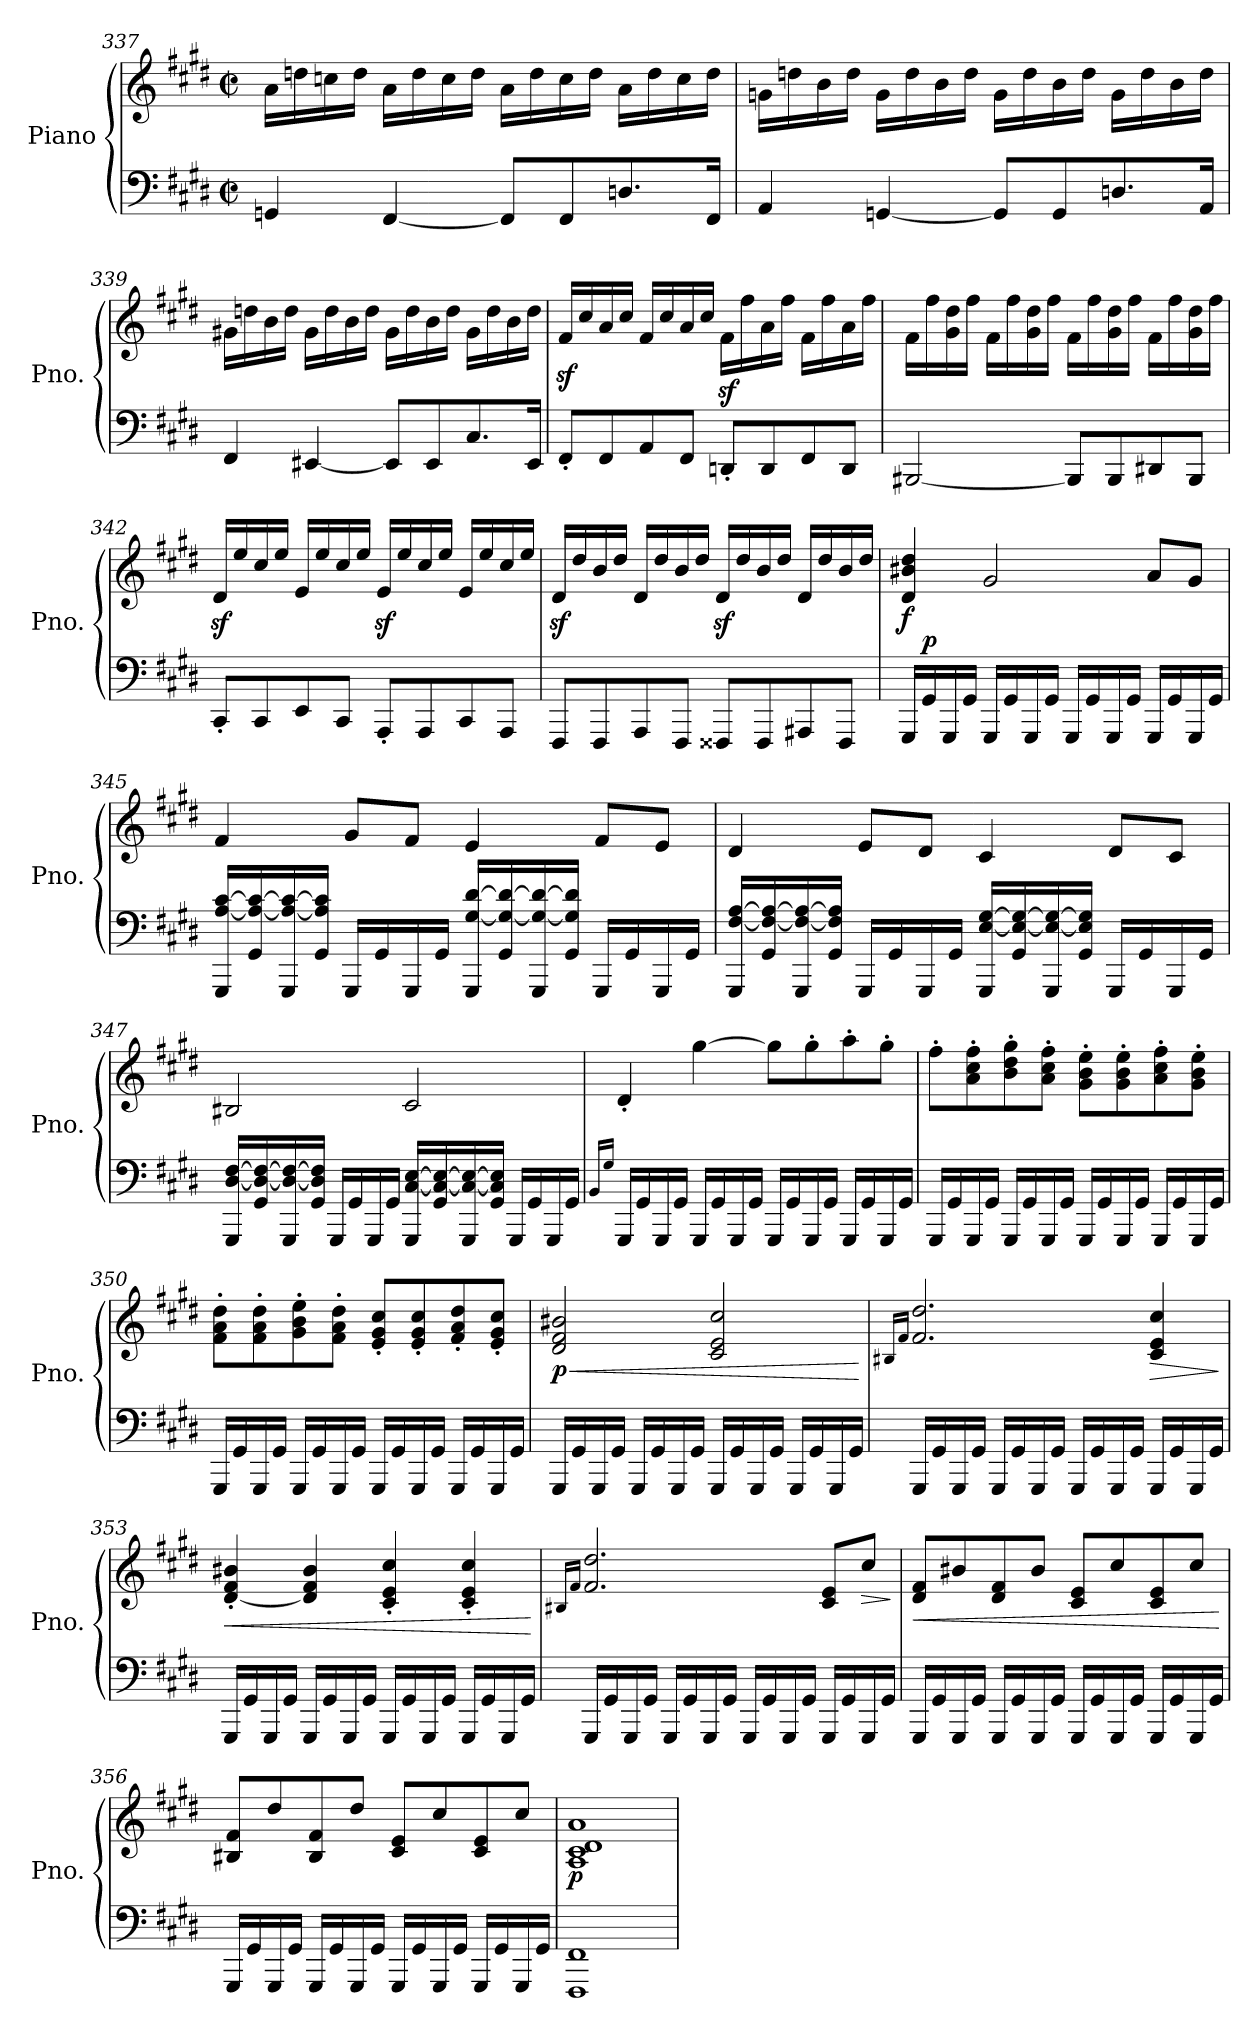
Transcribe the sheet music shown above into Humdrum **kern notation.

**kern	**kern	**dynam
*part1	*part1	*part1
*staff2	*staff1	*staff1/2
*I"Piano	*	*
*I'Pno.	*	*
!!LO:LB:g=z
*clefF4	*clefG2	*
*k[f#c#g#d#]	*k[f#c#g#d#]	*
*M2/2	*M2/2	*
*met(c|)	*met(c|)	*
=337	=337	=337
4GGn/	16a\LL	.
.	16ddn\	.
.	16ccn\	.
.	16dd\JJ	.
[4FF#/	16a\LL	.
.	16dd\	.
.	16cc\	.
.	16dd\JJ	.
8FF#/L]	16a\LL	.
.	16dd\	.
8FF#/	16cc\	.
.	16dd\JJ	.
8.Dn/	16a\LL	.
.	16dd\	.
.	16cc\	.
16FF#/Jk	16dd\JJ	.
=338	=338	=338
4AA/	16gn\LL	.
.	16ddn\	.
.	16b\	.
.	16dd\JJ	.
[4GGn/	16g\LL	.
.	16dd\	.
.	16b\	.
.	16dd\JJ	.
8GG/L]	16g\LL	.
.	16dd\	.
8GG/	16b\	.
.	16dd\JJ	.
8.Dn/	16g\LL	.
.	16dd\	.
.	16b\	.
16AA/Jk	16dd\JJ	.
!!LO:LB:g=z
=339	=339	=339
4FF#/	16g#X\LL	.
.	16ddn\	.
.	16b\	.
.	16dd\JJ	.
[4EE#X/	16g#\LL	.
.	16dd\	.
.	16b\	.
.	16dd\JJ	.
8EE#/L]	16g#\LL	.
.	16dd\	.
8EE#/	16b\	.
.	16dd\JJ	.
8.C#/	16g#\LL	.
.	16dd\	.
.	16b\	.
16EE#/Jk	16dd\JJ	.
=340	=340	=340
8FF#'/L	16f#z</LL	.
.	16cc#/	.
8FF#/	16a/	.
.	16cc#/JJ	.
8AA/	16f#/LL	.
.	16cc#/	.
8FF#/J	16a/	.
.	16cc#/JJ	.
8DDn'/L	16f#z<\LL	.
.	16ff#\	.
8DD/	16a\	.
.	16ff#\JJ	.
8FF#/	16f#\LL	.
.	16ff#\	.
8DD/J	16a\	.
.	16ff#\JJ	.
!!LO:LB:g=z
=341	=341	=341
[2BBB#X/	16f#\LL	.
.	16ff#\	.
.	16g#\ 16dd#\	.
.	16ff#\JJ	.
.	16f#\LL	.
.	16ff#\	.
.	16g#\ 16dd#\	.
.	16ff#\JJ	.
8BBB#/L]	16f#\LL	.
.	16ff#\	.
8BBB#/	16g#\ 16dd#\	.
.	16ff#\JJ	.
8DD#X/	16f#\LL	.
.	16ff#\	.
8BBB#/J	16g#\ 16dd#\	.
.	16ff#\JJ	.
=342	=342	=342
8CC#'/L	16d#z</LL	.
.	16ee/	.
8CC#/	16cc#/	.
.	16ee/JJ	.
8EE/	16e/LL	.
.	16ee/	.
8CC#/J	16cc#/	.
.	16ee/JJ	.
8AAA'/L	16ez</LL	.
.	16ee/	.
8AAA/	16cc#/	.
.	16ee/JJ	.
8CC#/	16e/LL	.
.	16ee/	.
8AAA/J	16cc#/	.
.	16ee/JJ	.
!!LO:LB:g=z
=343	=343	=343
8FFF#/L	16d#z</LL	.
.	16dd#/	.
8FFF#/	16b/	.
.	16dd#/JJ	.
8AAA/	16d#/LL	.
.	16dd#/	.
8FFF#/J	16b/	.
.	16dd#/JJ	.
8FFF##X/L	16d#z</LL	.
.	16dd#/	.
8FFF##/	16b/	.
.	16dd#/JJ	.
8AAA#X/	16d#/LL	.
.	16dd#/	.
8FFF##/J	16b/	.
.	16dd#/JJ	.
=344	=344	=344
!	!	!LO:DY:b
16GGG#/LL	4d#/ 4b#X/ 4dd#/	f
!	!	!LO:DY:a=2
16GG#/	.	p
16GGG#/	.	.
16GG#/JJ	.	.
16GGG#/LL	2g#/	.
16GG#/	.	.
16GGG#/	.	.
16GG#/JJ	.	.
16GGG#/LL	.	.
16GG#/	.	.
16GGG#/	.	.
16GG#/JJ	.	.
16GGG#/LL	8a/L	.
16GG#/	.	.
16GGG#/	8g#/J	.
16GG#/JJ	.	.
!!LO:LB:g=z
=345	=345	=345
16GGG#/ [16A/ [16c#/LL	4f#/	.
16GG#/ 16A/_ 16c#/_	.	.
16GGG#/ 16A/_ 16c#/_	.	.
16GG#/ 16A/] 16c#/]JJ	.	.
16GGG#/LL	8g#/L	.
16GG#/	.	.
16GGG#/	8f#/J	.
16GG#/JJ	.	.
16GGG#/ [16G#/ [16d#/LL	4e/	.
16GG#/ 16G#/_ 16d#/_	.	.
16GGG#/ 16G#/_ 16d#/_	.	.
16GG#/ 16G#/] 16d#/]JJ	.	.
16GGG#/LL	8f#/L	.
16GG#/	.	.
16GGG#/	8e/J	.
16GG#/JJ	.	.
=346	=346	=346
16GGG#/ [16F#/ [16A/LL	4d#/	.
16GG#/ 16F#/_ 16A/_	.	.
16GGG#/ 16F#/_ 16A/_	.	.
16GG#/ 16F#/] 16A/]JJ	.	.
16GGG#/LL	8e/L	.
16GG#/	.	.
16GGG#/	8d#/J	.
16GG#/JJ	.	.
16GGG#/ [16E/ [16G#/LL	4c#/	.
16GG#/ 16E/_ 16G#/_	.	.
16GGG#/ 16E/_ 16G#/_	.	.
16GG#/ 16E/] 16G#/]JJ	.	.
16GGG#/LL	8d#/L	.
16GG#/	.	.
16GGG#/	8c#/J	.
16GG#/JJ	.	.
!!LO:PB:g=z
=347	=347	=347
16GGG#/ [16D#/ [16F#/LL	2B#X/	.
16GG#/ 16D#/_ 16F#/_	.	.
16GGG#/ 16D#/_ 16F#/_	.	.
16GG#/ 16D#/] 16F#/]JJ	.	.
16GGG#/LL	.	.
16GG#/	.	.
16GGG#/	.	.
16GG#/JJ	.	.
16GGG#/ [16C#/ [16E/LL	2c#/	.
16GG#/ 16C#/_ 16E/_	.	.
16GGG#/ 16C#/_ 16E/_	.	.
16GG#/ 16C#/] 16E/]JJ	.	.
16GGG#/LL	.	.
16GG#/	.	.
16GGG#/	.	.
16GG#/JJ	.	.
=348	=348	=348
16qBB/LL	.	.
16qG#/JJ	.	.
16GGG#/LL	4d#'/	.
16GG#/	.	.
16GGG#/	.	.
16GG#/JJ	.	.
16GGG#/LL	[4gg#\	.
16GG#/	.	.
16GGG#/	.	.
16GG#/JJ	.	.
16GGG#/LL	8gg#\L]	.
16GG#/	.	.
16GGG#/	8gg#'\	.
16GG#/JJ	.	.
16GGG#/LL	8aa'\	.
16GG#/	.	.
16GGG#/	8gg#'\J	.
16GG#/JJ	.	.
!!LO:LB:g=z
=349	=349	=349
16GGG#/LL	8ff#'\L	.
16GG#/	.	.
16GGG#/	8a\' 8cc#\' 8ff#\'	.
16GG#/JJ	.	.
16GGG#/LL	8b\' 8dd#\' 8gg#\'	.
16GG#/	.	.
16GGG#/	8a\' 8cc#\' 8ff#\'J	.
16GG#/JJ	.	.
16GGG#/LL	8g#\' 8b\' 8ee\'L	.
16GG#/	.	.
16GGG#/	8g#\' 8b\' 8ee\'	.
16GG#/JJ	.	.
16GGG#/LL	8a\' 8cc#\' 8ff#\'	.
16GG#/	.	.
16GGG#/	8g#\' 8b\' 8ee\'J	.
16GG#/JJ	.	.
=350	=350	=350
16GGG#/LL	8f#\' 8a\' 8dd#\'L	.
16GG#/	.	.
16GGG#/	8f#\' 8a\' 8dd#\'	.
16GG#/JJ	.	.
16GGG#/LL	8g#\' 8b\' 8ee\'	.
16GG#/	.	.
16GGG#/	8f#\' 8a\' 8dd#\'J	.
16GG#/JJ	.	.
16GGG#/LL	8e/' 8g#/' 8cc#/'L	.
16GG#/	.	.
16GGG#/	8e/' 8g#/' 8cc#/'	.
16GG#/JJ	.	.
16GGG#/LL	8f#/' 8a/' 8dd#/'	.
16GG#/	.	.
16GGG#/	8e/' 8g#/' 8cc#/'J	.
16GG#/JJ	.	.
!!LO:LB:g=z
=351	=351	=351
!	!	!LO:HP:b
!	!	!LO:DY:n=1:b
16GGG#/LL	2d#/ 2f#/ 2b#X/	< p
16GG#/	.	.
16GGG#/	.	.
16GG#/JJ	.	.
16GGG#/LL	.	.
16GG#/	.	.
16GGG#/	.	.
16GG#/JJ	.	.
16GGG#/LL	2c#/ 2e/ 2cc#/	.
16GG#/	.	.
16GGG#/	.	.
16GG#/JJ	.	.
16GGG#/LL	.	.
16GG#/	.	.
16GGG#/	.	.
16GG#/JJ	.	.
.	.	[
=352	=352	=352
.	16qB#X/LL	.
.	16qf#/JJ	.
16GGG#/LL	2.f#/ 2.dd#/	.
16GG#/	.	.
16GGG#/	.	.
16GG#/JJ	.	.
16GGG#/LL	.	.
16GG#/	.	.
16GGG#/	.	.
16GG#/JJ	.	.
16GGG#/LL	.	.
16GG#/	.	.
16GGG#/	.	.
16GG#/JJ	.	.
!	!	!LO:HP:b
16GGG#/LL	4c#/ 4e/ 4cc#/	>
16GG#/	.	.
16GGG#/	.	.
16GG#/JJ	.	.
.	.	]
!!LO:LB:g=z
=353	=353	=353
!	!	!LO:HP:b
16GGG#/LL	[4d#/' 4f#/' 4b#X/'	<
16GG#/	.	.
16GGG#/	.	.
16GG#/JJ	.	.
16GGG#/LL	4d#/] 4f#/ 4b#/	.
16GG#/	.	.
16GGG#/	.	.
16GG#/JJ	.	.
16GGG#/LL	4c#/' 4e/' 4cc#/'	.
16GG#/	.	.
16GGG#/	.	.
16GG#/JJ	.	.
16GGG#/LL	4c#/' 4e/' 4cc#/'	.
16GG#/	.	.
16GGG#/	.	.
16GG#/JJ	.	.
.	.	[
=354	=354	=354
.	16qB#X/LL	.
.	16qf#/JJ	.
16GGG#/LL	2.f#/ 2.dd#/	.
16GG#/	.	.
16GGG#/	.	.
16GG#/JJ	.	.
16GGG#/LL	.	.
16GG#/	.	.
16GGG#/	.	.
16GG#/JJ	.	.
16GGG#/LL	.	.
16GG#/	.	.
16GGG#/	.	.
16GG#/JJ	.	.
16GGG#/LL	8c#/ 8e/L	.
16GG#/	.	.
!	!	!LO:HP:b
16GGG#/	8cc#/J	>
16GG#/JJ	.	.
.	.	]
!!LO:LB:g=z
=355	=355	=355
!	!	!LO:HP:b
16GGG#/LL	8d#/ 8f#/L	<
16GG#/	.	.
16GGG#/	8b#X/	.
16GG#/JJ	.	.
16GGG#/LL	8d#/ 8f#/	.
16GG#/	.	.
16GGG#/	8b#/J	.
16GG#/JJ	.	.
16GGG#/LL	8c#/ 8e/L	.
16GG#/	.	.
16GGG#/	8cc#/	.
16GG#/JJ	.	.
16GGG#/LL	8c#/ 8e/	.
16GG#/	.	.
16GGG#/	8cc#/J	.
16GG#/JJ	.	.
.	.	[
=356	=356	=356
16GGG#/LL	8B#X/ 8f#/L	.
16GG#/	.	.
16GGG#/	8dd#/	.
16GG#/JJ	.	.
16GGG#/LL	8B#/ 8f#/	.
16GG#/	.	.
16GGG#/	8dd#/J	.
16GG#/JJ	.	.
16GGG#/LL	8c#/ 8e/L	.
16GG#/	.	.
16GGG#/	8cc#/	.
16GG#/JJ	.	.
16GGG#/LL	8c#/ 8e/	.
16GG#/	.	.
16GGG#/	8cc#/J	.
16GG#/JJ	.	.
=357	=357	=357
!	!	!LO:DY:b
1FFF# 1FF#	1A 1c# 1d# 1a	p
=	=	=
*-	*-	*-
